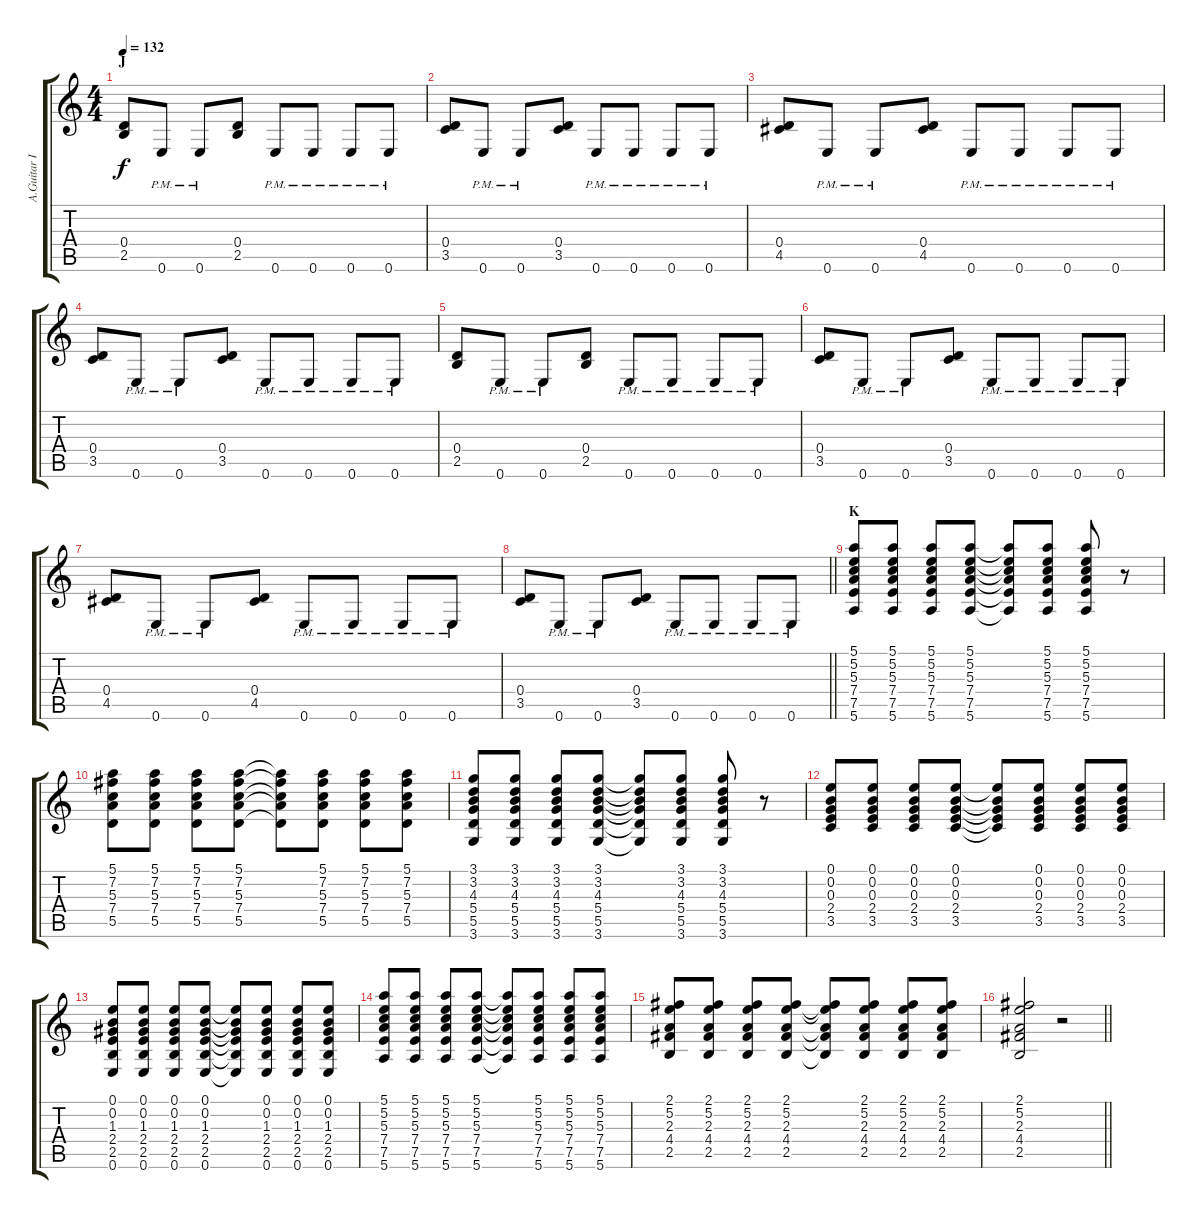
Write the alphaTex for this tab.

\track ("A.Guitar I" "A.Guitar I") {instrument acousticguitarsteel}
\staff {score tabs}
\tuning (E4 B3 G3 D3 A2 E2) {hide}
\ts (4 4)
\section ("" "J")
\tempo 132
\clef g2
\ks c
(0.4 2.5).8{dy f} 0.6{pm}.8 0.6{pm}.8 (0.4 2.5).8 0.6{pm}.8 0.6{pm}.8 0.6{pm}.8 0.6{pm}.8 |
(0.4 3.5).8 0.6{pm}.8 0.6{pm}.8 (0.4 3.5).8 0.6{pm}.8 0.6{pm}.8 0.6{pm}.8 0.6{pm}.8 |
(0.4 4.5).8 0.6{pm}.8 0.6{pm}.8 (0.4 4.5).8 0.6{pm}.8 0.6{pm}.8 0.6{pm}.8 0.6{pm}.8 |
(0.4 3.5).8 0.6{pm}.8 0.6{pm}.8 (0.4 3.5).8 0.6{pm}.8 0.6{pm}.8 0.6{pm}.8 0.6{pm}.8 |
(0.4 2.5).8 0.6{pm}.8 0.6{pm}.8 (0.4 2.5).8 0.6{pm}.8 0.6{pm}.8 0.6{pm}.8 0.6{pm}.8 |
(0.4 3.5).8 0.6{pm}.8 0.6{pm}.8 (0.4 3.5).8 0.6{pm}.8 0.6{pm}.8 0.6{pm}.8 0.6{pm}.8 |
(0.4 4.5).8 0.6{pm}.8 0.6{pm}.8 (0.4 4.5).8 0.6{pm}.8 0.6{pm}.8 0.6{pm}.8 0.6{pm}.8 |
\barLineRight lightlight
(0.4 3.5).8 0.6{pm}.8 0.6{pm}.8 (0.4 3.5).8 0.6{pm}.8 0.6{pm}.8 0.6{pm}.8 0.6{pm}.8 |
\section ("" "K")
(5.1 5.2 5.3 7.4 7.5 5.6).8 (5.1 5.2 5.3 7.4 7.5 5.6).8 (5.1 5.2 5.3 7.4 7.5 5.6).8 (5.1 5.2 5.3 7.4 7.5 5.6).8 (5.1{t} 5.2{t} 5.3{t} 7.4{t} 7.5{t} 5.6{t}).8 (5.1 5.2 5.3 7.4 7.5 5.6).8 (5.1 5.2 5.3 7.4 7.5 5.6).8 r.8 |
(5.1 7.2 5.3 7.4 5.5).8 (5.1 7.2 5.3 7.4 5.5).8 (5.1 7.2 5.3 7.4 5.5).8 (5.1 7.2 5.3 7.4 5.5).8 (5.1{t} 7.2{t} 5.3{t} 7.4{t} 5.5{t}).8 (5.1 7.2 5.3 7.4 5.5).8 (5.1 7.2 5.3 7.4 5.5).8 (5.1 7.2 5.3 7.4 5.5).8 |
(3.1 3.2 4.3 5.4 5.5 3.6).8 (3.1 3.2 4.3 5.4 5.5 3.6).8 (3.1 3.2 4.3 5.4 5.5 3.6).8 (3.1 3.2 4.3 5.4 5.5 3.6).8 (3.1{t} 3.2{t} 4.3{t} 5.4{t} 5.5{t} 3.6{t}).8 (3.1 3.2 4.3 5.4 5.5 3.6).8 (3.1 3.2 4.3 5.4 5.5 3.6).8 r.8 |
(0.1 0.2 0.3 2.4 3.5).8 (0.1 0.2 0.3 2.4 3.5).8 (0.1 0.2 0.3 2.4 3.5).8 (0.1 0.2 0.3 2.4 3.5).8 (0.1{t} 0.2{t} 0.3{t} 2.4{t} 3.5{t}).8 (0.1 0.2 0.3 2.4 3.5).8 (0.1 0.2 0.3 2.4 3.5).8 (0.1 0.2 0.3 2.4 3.5).8 |
(0.1 0.2 1.3 2.4 2.5 0.6).8 (0.1 0.2 1.3 2.4 2.5 0.6).8 (0.1 0.2 1.3 2.4 2.5 0.6).8 (0.1 0.2 1.3 2.4 2.5 0.6).8 (0.1{t} 0.2{t} 1.3{t} 2.4{t} 2.5{t} 0.6{t}).8 (0.1 0.2 1.3 2.4 2.5 0.6).8 (0.1 0.2 1.3 2.4 2.5 0.6).8 (0.1 0.2 1.3 2.4 2.5 0.6).8 |
(5.1 5.2 5.3 7.4 7.5 5.6).8 (5.1 5.2 5.3 7.4 7.5 5.6).8 (5.1 5.2 5.3 7.4 7.5 5.6).8 (5.1 5.2 5.3 7.4 7.5 5.6).8 (5.1{t} 5.2{t} 5.3{t} 7.4{t} 7.5{t} 5.6{t}).8 (5.1 5.2 5.3 7.4 7.5 5.6).8 (5.1 5.2 5.3 7.4 7.5 5.6).8 (5.1 5.2 5.3 7.4 7.5 5.6).8 |
(2.1 5.2 2.3 4.4 2.5).8 (2.1 5.2 2.3 4.4 2.5).8 (2.1 5.2 2.3 4.4 2.5).8 (2.1 5.2 2.3 4.4 2.5).8 (2.1{t} 5.2{t} 2.3{t} 4.4{t} 2.5{t}).8 (2.1 5.2 2.3 4.4 2.5).8 (2.1 5.2 2.3 4.4 2.5).8 (2.1 5.2 2.3 4.4 2.5).8 |
\barLineRight lightlight
(2.1 5.2 2.3 4.4 2.5).2 r.2
